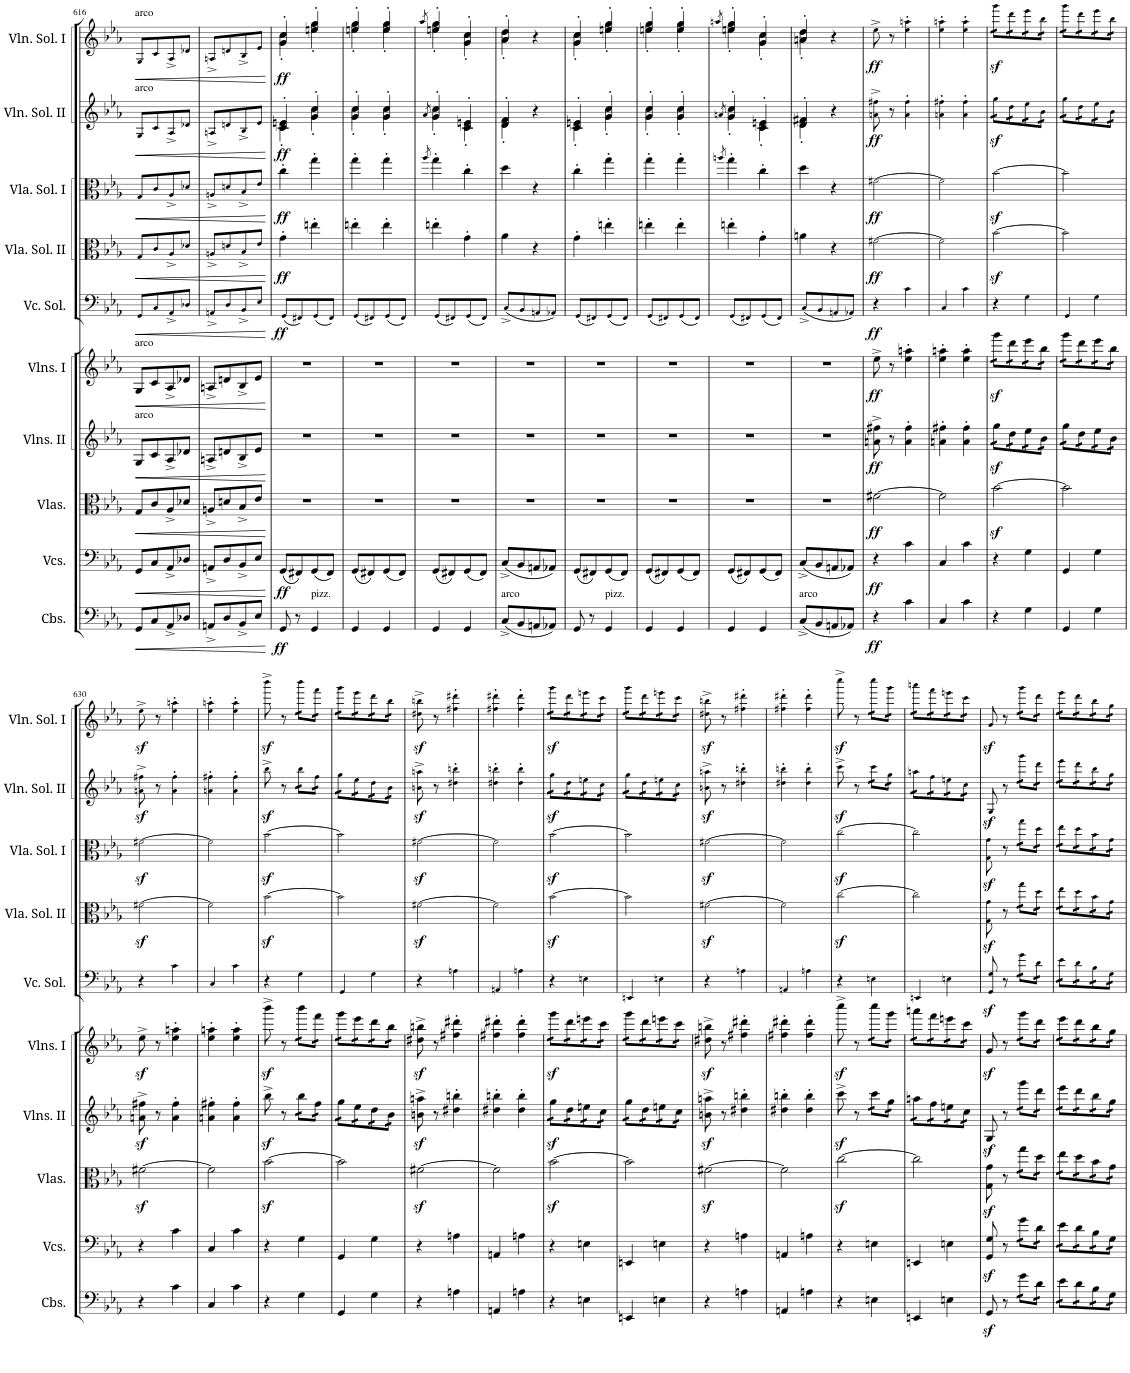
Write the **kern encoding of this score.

**kern	**dynam	**kern	**dynam	**kern	**dynam	**kern	**dynam	**kern	**dynam	**kern	**dynam	**kern	**dynam	**kern	**dynam	**kern	**dynam	**kern	**dynam
*part10	*part10	*part9	*part9	*part8	*part8	*part7	*part7	*part6	*part6	*part5	*part5	*part4	*part4	*part3	*part3	*part2	*part2	*part1	*part1
*staff10	*staff10	*staff9	*staff9	*staff8	*staff8	*staff7	*staff7	*staff6	*staff6	*staff5	*staff5	*staff4	*staff4	*staff3	*staff3	*staff2	*staff2	*staff1	*staff1
*I"Contrabasses	*	*I"Violoncellos	*	*I"Violas	*	*I"Violins II	*	*I"Violins I	*	*I"Violoncello Solo	*	*I"Viola Solo II	*	*I"Viola Solo I	*	*I"Violin Solo II	*	*I"Violin Solo I	*
*I'Cbs.	*	*I'Vcs.	*	*I'Vlas.	*	*I'Vlns. II	*	*I'Vlns. I	*	*I'Vc. Sol.	*	*I'Vla. Sol. II	*	*I'Vla. Sol. I	*	*I'Vln. Sol. II	*	*I'Vln. Sol. I	*
!!LO:PB:g=z
*clefF4	*	*clefF4	*	*clefC3	*	*clefG2	*	*clefG2	*	*clefF4	*	*clefC3	*	*clefC3	*	*clefG2	*	*clefG2	*
*Trd7c12	*	*	*	*	*	*	*	*	*	*	*	*	*	*	*	*	*	*	*
*k[b-e-a-]	*	*k[b-e-a-]	*	*k[b-e-a-]	*	*k[b-e-a-]	*	*k[b-e-a-]	*	*k[b-e-a-]	*	*k[b-e-a-]	*	*k[b-e-a-]	*	*k[b-e-a-]	*	*k[b-e-a-]	*
*M2/4	*	*M2/4	*	*M2/4	*	*M2/4	*	*M2/4	*	*M2/4	*	*M2/4	*	*M2/4	*	*M2/4	*	*M2/4	*
=616	=616	=616	=616	=616	=616	=616	=616	=616	=616	=616	=616	=616	=616	=616	=616	=616	=616	=616	=616
!	!	!	!	!	!	!	!	!	!	!	!	!	!	!	!	!	!	!LO:TX:a:t=arco	!
!	!	!	!	!	!	!	!	!	!	!	!	!	!	!	!	!LO:TX:a:t=arco	!	!	!
!	!	!	!	!	!	!	!	!LO:TX:a:t=arco	!	!	!	!	!	!	!	!	!	!	!
!	!	!	!	!	!	!LO:TX:a:t=arco	!	!	!	!	!	!	!	!	!	!	!	!	!
!	!LO:HP:b	!	!LO:HP:b	!	!LO:HP:b	!	!LO:HP:b	!	!LO:HP:b	!	!LO:HP:b	!	!LO:HP:b	!	!LO:HP:b	!	!LO:HP:b	!	!LO:HP:b
8GG'/L	<	8GG'/L	<	8G'/L	<	8G'/L	<	8G'/L	<	8GG'/L	<	8G'/L	<	8G'/L	<	8G'/L	<	8G'/L	<
8C'/	.	8C'/	.	8c'/	.	8c'/	.	8c'/	.	8C'/	.	8c'/	.	8c'/	.	8c'/	.	8c'/	.
8AA-'^/	.	8AA-'^/	.	8A-'^/	.	8A-'^/	.	8A-'^/	.	8AA-'^/	.	8A-'^/	.	8A-'^/	.	8A-'^/	.	8A-'^/	.
8D-X'/J	.	8D-X'/J	.	8d-X'/J	.	8d-X'/J	.	8d-X'/J	.	8D-X'/J	.	8d-X'/J	.	8d-X'/J	.	8d-X'/J	.	8d-X'/J	.
=617	=617	=617	=617	=617	=617	=617	=617	=617	=617	=617	=617	=617	=617	=617	=617	=617	=617	=617	=617
8AAn'^/L	.	8AAn'^/L	.	8An'^/L	.	8An'^/L	.	8An'^/L	.	8AAn'^/L	.	8An'^/L	.	8An'^/L	.	8An'^/L	.	8An'^/L	.
8D'/	.	8D'/	.	8dn'/	.	8dn'/	.	8dn'/	.	8D'/	.	8dn'/	.	8dn'/	.	8dn'/	.	8dn'/	.
8BB-'^/	.	8BB-'^/	.	8B-'^/	.	8B-'^/	.	8B-'^/	.	8BB-'^/	.	8B-'^/	.	8B-'^/	.	8B-'^/	.	8B-'^/	.
8E-'/J	.	8E-'/J	.	8e-'/J	.	8e-'/J	.	8e-'/J	.	8E-'/J	.	8e-'/J	.	8e-'/J	.	8e-'/J	.	8e-'/J	.
.	[	.	[	.	[	.	[	.	[	.	[	.	[	.	[	.	[	.	[
=618	=618	=618	=618	=618	=618	=618	=618	=618	=618	=618	=618	=618	=618	=618	=618	=618	=618	=618	=618
*	*	*	*	*	*	*	*	*	*	*	*	*	*	*	*	*^	*	*^	*
!	!LO:DY:b	!	!LO:DY:b	!	!	!	!	!	!	!	!LO:DY:b	!	!LO:DY:b	!	!LO:DY:b	!	!	!LO:DY:b	!	!	!LO:DY:b
8GG/	ff	(8GG'^/L	ff	2r	.	2r	.	2r	.	(8GG'^/L	ff	4g'\	ff	4cc'\	ff	4c/' 4en/'	4c\' 4e\'	ff	4g/' 4cc/'	4g\' 4cc\'	ff
8r	.	8FF#X'^/)	.	.	.	.	.	.	.	8FF#X'^/)	.	.	.	.	.	.	.	.	.	.	.
!LO:TX:a:t=pizz.	!	!	!	!	!	!	!	!	!	!	!	!	!	!	!	!	!	!	!	!	!
4GG/	.	(8GG'^/	.	.	.	.	.	.	.	(8GG'^/	.	4een'\	.	4gg'\	.	4g/' 4cc/'	4g\' 4cc\'	.	4een/' 4gg/'	4ee\' 4gg\'	.
.	.	8FF#'^/J)	.	.	.	.	.	.	.	8FF#'^/J)	.	.	.	.	.	.	.	.	.	.	.
=619	=619	=619	=619	=619	=619	=619	=619	=619	=619	=619	=619	=619	=619	=619	=619	=619	=619	=619	=619	=619	=619
4GG/	.	(8GG'^/L	.	2r	.	2r	.	2r	.	(8GG'^/L	.	4een'\	.	4gg'\	.	4g/' 4cc/'	4g\' 4cc\'	.	4een/' 4gg/'	4ee\' 4gg\'	.
.	.	8FF#X'^/)	.	.	.	.	.	.	.	8FF#X'^/)	.	.	.	.	.	.	.	.	.	.	.
4GG/	.	(8GG'^/	.	.	.	.	.	.	.	(8GG'^/	.	4ee'\	.	4gg'\	.	4g/' 4cc/'	4g\' 4cc\'	.	4ee/' 4gg/'	4ee\' 4gg\'	.
.	.	8FF#'^/J)	.	.	.	.	.	.	.	8FF#'^/J)	.	.	.	.	.	.	.	.	.	.	.
=620	=620	=620	=620	=620	=620	=620	=620	=620	=620	=620	=620	=620	=620	=620	=620	=620	=620	=620	=620	=620	=620
.	.	.	.	.	.	.	.	.	.	.	.	.	.	8qaa-/	.	8qa-/	.	.	8qaa-/	.	.
4GG/	.	(8GG'^/L	.	2r	.	2r	.	2r	.	(8GG'^/L	.	4een'\	.	4gg'\	.	4g/' 4cc/'	4g\' 4cc\'	.	4een/' 4gg/'	4ee\' 4gg\'	.
.	.	8FF#X'^/)	.	.	.	.	.	.	.	8FF#X'^/)	.	.	.	.	.	.	.	.	.	.	.
4GG/	.	(8GG'^/	.	.	.	.	.	.	.	(8GG'^/	.	4g'\	.	4cc'\	.	4c/' 4en/'	4c\' 4e\'	.	4g/' 4cc/'	4g\' 4cc\'	.
.	.	8FF#'^/J)	.	.	.	.	.	.	.	8FF#'^/J)	.	.	.	.	.	.	.	.	.	.	.
=621	=621	=621	=621	=621	=621	=621	=621	=621	=621	=621	=621	=621	=621	=621	=621	=621	=621	=621	=621	=621	=621
!LO:TX:a:t=arco	!	!	!	!	!	!	!	!	!	!	!	!	!	!	!	!	!	!	!	!	!
(8C^/L	.	(8C^/L	.	2r	.	2r	.	2r	.	(8C^/L	.	4a-\	.	4dd\	.	4d/' 4f/'	4d\' 4f\'	.	4a-/' 4dd/'	4a-\' 4dd\'	.
8BB-/	.	8BB-/	.	.	.	.	.	.	.	8BB-/	.	.	.	.	.	.	.	.	.	.	.
8AAn/	.	8AAn/	.	.	.	.	.	.	.	8AAn/	.	4r	.	4r	.	4r	4ryy	.	4r	4ryy	.
8AA-X/J)	.	8AA-X/J)	.	.	.	.	.	.	.	8AA-X/J)	.	.	.	.	.	.	.	.	.	.	.
=622	=622	=622	=622	=622	=622	=622	=622	=622	=622	=622	=622	=622	=622	=622	=622	=622	=622	=622	=622	=622	=622
8GG/	.	(8GG'^/L	.	2r	.	2r	.	2r	.	(8GG'^/L	.	4g'\	.	4cc'\	.	4c/' 4en/'	4c\' 4e\'	.	4g/' 4cc/'	4g\' 4cc\'	.
8r	.	8FF#X'^/)	.	.	.	.	.	.	.	8FF#X'^/)	.	.	.	.	.	.	.	.	.	.	.
!LO:TX:a:t=pizz.	!	!	!	!	!	!	!	!	!	!	!	!	!	!	!	!	!	!	!	!	!
4GG/	.	(8GG'^/	.	.	.	.	.	.	.	(8GG'^/	.	4een'\	.	4gg'\	.	4g/' 4cc/'	4g\' 4cc\'	.	4een/' 4gg/'	4ee\' 4gg\'	.
.	.	8FF#'^/J)	.	.	.	.	.	.	.	8FF#'^/J)	.	.	.	.	.	.	.	.	.	.	.
=623	=623	=623	=623	=623	=623	=623	=623	=623	=623	=623	=623	=623	=623	=623	=623	=623	=623	=623	=623	=623	=623
4GG/	.	(8GG'^/L	.	2r	.	2r	.	2r	.	(8GG'^/L	.	4een'\	.	4gg'\	.	4g/' 4cc/'	4g\' 4cc\'	.	4een/' 4gg/'	4ee\' 4gg\'	.
.	.	8FF#X'^/)	.	.	.	.	.	.	.	8FF#X'^/)	.	.	.	.	.	.	.	.	.	.	.
4GG/	.	(8GG'^/	.	.	.	.	.	.	.	(8GG'^/	.	4ee'\	.	4gg'\	.	4g/' 4cc/'	4g\' 4cc\'	.	4ee/' 4gg/'	4ee\' 4gg\'	.
.	.	8FF#'^/J)	.	.	.	.	.	.	.	8FF#'^/J)	.	.	.	.	.	.	.	.	.	.	.
=624	=624	=624	=624	=624	=624	=624	=624	=624	=624	=624	=624	=624	=624	=624	=624	=624	=624	=624	=624	=624	=624
.	.	.	.	.	.	.	.	.	.	.	.	.	.	8qaan/	.	8qan/	.	.	8qaan/	.	.
4GG/	.	(8GG'^/L	.	2r	.	2r	.	2r	.	(8GG'^/L	.	4een'\	.	4gg'\	.	4g/' 4cc/'	4g\' 4cc\'	.	4een/' 4gg/'	4ee\' 4gg\'	.
.	.	8FF#X'^/)	.	.	.	.	.	.	.	8FF#X'^/)	.	.	.	.	.	.	.	.	.	.	.
4GG/	.	(8GG'^/	.	.	.	.	.	.	.	(8GG'^/	.	4g'\	.	4cc'\	.	4c/' 4en/'	4c\' 4e\'	.	4g/' 4cc/'	4g\' 4cc\'	.
.	.	8FF#'^/J)	.	.	.	.	.	.	.	8FF#'^/J)	.	.	.	.	.	.	.	.	.	.	.
=625	=625	=625	=625	=625	=625	=625	=625	=625	=625	=625	=625	=625	=625	=625	=625	=625	=625	=625	=625	=625	=625
!LO:TX:a:t=arco	!	!	!	!	!	!	!	!	!	!	!	!	!	!	!	!	!	!	!	!	!
(8C^/L	.	(8C^/L	.	2r	.	2r	.	2r	.	(8C^/L	.	4an\	.	4dd\	.	4d/' 4f#X/'	4d\' 4f#\'	.	4an/' 4dd/'	4a\' 4dd\'	.
8BB-/	.	8BB-/	.	.	.	.	.	.	.	8BB-/	.	.	.	.	.	.	.	.	.	.	.
8AAn/	.	8AAn/	.	.	.	.	.	.	.	8AAn/	.	4r	.	4r	.	4r	4ryy	.	4r	4ryy	.
8AA-X/J)	.	8AA-X/J)	.	.	.	.	.	.	.	8AA-X/J)	.	.	.	.	.	.	.	.	.	.	.
*	*	*	*	*	*	*	*	*	*	*	*	*	*	*	*	*v	*v	*	*	*	*
*	*	*	*	*	*	*	*	*	*	*	*	*	*	*	*	*	*	*v	*v	*
=626	=626	=626	=626	=626	=626	=626	=626	=626	=626	=626	=626	=626	=626	=626	=626	=626	=626	=626	=626
!	!LO:DY:b	!	!LO:DY:b	!	!LO:DY:b	!	!LO:DY:b	!	!LO:DY:b	!	!LO:DY:b	!	!LO:DY:b	!	!LO:DY:b	!	!LO:DY:b	!	!LO:DY:b
4r	ff	4r	ff	[2f#X\	ff	8an\^ 8ff#X\^	ff	8ee-^\	ff	4r	ff	2f#X\	ff	2f#X\	ff	8an\^ 8ff#X\^	ff	8ee-^\	ff
.	.	.	.	.	.	8r	.	8r	.	.	.	.	.	.	.	8r	.	8r	.
4c\	.	4c\	.	.	.	4a\' 4ff#\'	.	4ee-\' 4aan\'	.	4c\	.	.	.	.	.	4a\' 4ff#\'	.	4ee-\' 4aan\'	.
=627	=627	=627	=627	=627	=627	=627	=627	=627	=627	=627	=627	=627	=627	=627	=627	=627	=627	=627	=627
4C/	.	4C/	.	2f#\]	.	4an\' 4ff#X\'	.	4ee-\' 4aan\'	.	4C/	.	2f#\	.	2f#\	.	4an\' 4ff#X\'	.	4ee-\' 4aan\'	.
4c\	.	4c\	.	.	.	4a\' 4ff#\'	.	4ee-\' 4aa\'	.	4c\	.	.	.	.	.	4a\' 4ff#\'	.	4ee-\' 4aa\'	.
=628	=628	=628	=628	=628	=628	=628	=628	=628	=628	=628	=628	=628	=628	=628	=628	=628	=628	=628	=628
*	*	*	*	*	*	*tremolo	*	*	*	*	*	*	*	*	*	*	*	*	*
*	*	*	*	*	*	*	*	*tremolo	*	*	*	*	*	*	*	*	*	*	*
*	*	*	*	*	*	*	*	*	*	*	*	*	*	*	*	*tremolo	*	*	*
*	*	*	*	*	*	*	*	*	*	*	*	*	*	*	*	*	*	*tremolo	*
4r	.	4r	.	[2b-z<\	.	16ggz<\LL	.	16gggz<\LL	.	4r	.	2b-z<\	.	2b-z<\	.	16ggz<\LL	.	16gggz<\LL	.
.	.	.	.	.	.	16ggz<\	.	16gggz<\	.	.	.	.	.	.	.	16ggz<\	.	16gggz<\	.
.	.	.	.	.	.	16dd\	.	16ddd\	.	.	.	.	.	.	.	16dd\	.	16ddd\	.
.	.	.	.	.	.	16dd\	.	16ddd\	.	.	.	.	.	.	.	16dd\	.	16ddd\	.
4G\	.	4G\	.	.	.	16ee-\	.	16eee-\	.	4G\	.	.	.	.	.	16ee-\	.	16eee-\	.
.	.	.	.	.	.	16ee-\	.	16eee-\	.	.	.	.	.	.	.	16ee-\	.	16eee-\	.
.	.	.	.	.	.	16b-\	.	16bb-\	.	.	.	.	.	.	.	16b-\	.	16bb-\	.
.	.	.	.	.	.	16b-\JJ	.	16bb-\JJ	.	.	.	.	.	.	.	16b-\JJ	.	16bb-\JJ	.
=629	=629	=629	=629	=629	=629	=629	=629	=629	=629	=629	=629	=629	=629	=629	=629	=629	=629	=629	=629
4GG/	.	4GG/	.	2b-\]	.	16gg\LL	.	16ggg\LL	.	4GG/	.	2b-\	.	2b-\	.	16gg\LL	.	16ggg\LL	.
.	.	.	.	.	.	16gg\	.	16ggg\	.	.	.	.	.	.	.	16gg\	.	16ggg\	.
.	.	.	.	.	.	16dd\	.	16ddd\	.	.	.	.	.	.	.	16dd\	.	16ddd\	.
.	.	.	.	.	.	16dd\	.	16ddd\	.	.	.	.	.	.	.	16dd\	.	16ddd\	.
4G\	.	4G\	.	.	.	16ee-\	.	16eee-\	.	4G\	.	.	.	.	.	16ee-\	.	16eee-\	.
.	.	.	.	.	.	16ee-\	.	16eee-\	.	.	.	.	.	.	.	16ee-\	.	16eee-\	.
.	.	.	.	.	.	16b-\	.	16bb-\	.	.	.	.	.	.	.	16b-\	.	16bb-\	.
.	.	.	.	.	.	16b-\JJ	.	16bb-\JJ	.	.	.	.	.	.	.	16b-\JJ	.	16bb-\JJ	.
*	*	*	*	*	*	*	*	*	*	*	*	*	*	*	*	*	*	*Xtremolo	*
*	*	*	*	*	*	*	*	*	*	*	*	*	*	*	*	*Xtremolo	*	*	*
*	*	*	*	*	*	*	*	*Xtremolo	*	*	*	*	*	*	*	*	*	*	*
*	*	*	*	*	*	*Xtremolo	*	*	*	*	*	*	*	*	*	*	*	*	*
!!LO:LB:g=z
=630	=630	=630	=630	=630	=630	=630	=630	=630	=630	=630	=630	=630	=630	=630	=630	=630	=630	=630	=630
4r	.	4r	.	[2f#Xz<\	.	8an\z<^ 8ff#X\z<^	.	8ee-z<^\	.	4r	.	2f#Xz<\	.	2f#Xz<\	.	8an\z<^ 8ff#X\z<^	.	8ee-z<^\	.
.	.	.	.	.	.	8r	.	8r	.	.	.	.	.	.	.	8r	.	8r	.
4c\	.	4c\	.	.	.	4a\' 4ff#\'	.	4ee-\' 4aan\'	.	4c\	.	.	.	.	.	4a\' 4ff#\'	.	4ee-\' 4aan\'	.
=631	=631	=631	=631	=631	=631	=631	=631	=631	=631	=631	=631	=631	=631	=631	=631	=631	=631	=631	=631
4C/	.	4C/	.	2f#\]	.	4an\' 4ff#X\'	.	4ee-\' 4aan\'	.	4C/	.	2f#\	.	2f#\	.	4an\' 4ff#X\'	.	4ee-\' 4aan\'	.
4c\	.	4c\	.	.	.	4a\' 4ff#\'	.	4ee-\' 4aa\'	.	4c\	.	.	.	.	.	4a\' 4ff#\'	.	4ee-\' 4aa\'	.
=632	=632	=632	=632	=632	=632	=632	=632	=632	=632	=632	=632	=632	=632	=632	=632	=632	=632	=632	=632
4r	.	4r	.	[2b-z<\	.	8bb-z<^\	.	8bbb-z<^\	.	4r	.	2b-z<\	.	2b-z<\	.	8bb-z<^\	.	8bbb-z<^\	.
.	.	.	.	.	.	8r	.	8r	.	.	.	.	.	.	.	8r	.	8r	.
*	*	*	*	*	*	*tremolo	*	*	*	*	*	*	*	*	*	*	*	*	*
*	*	*	*	*	*	*	*	*tremolo	*	*	*	*	*	*	*	*	*	*	*
*	*	*	*	*	*	*	*	*	*	*	*	*	*	*	*	*tremolo	*	*	*
*	*	*	*	*	*	*	*	*	*	*	*	*	*	*	*	*	*	*tremolo	*
4G\	.	4G\	.	.	.	16bb-\LL	.	16bbb-\LL	.	4G\	.	.	.	.	.	16bb-\LL	.	16bbb-\LL	.
.	.	.	.	.	.	16bb-\	.	16bbb-\	.	.	.	.	.	.	.	16bb-\	.	16bbb-\	.
.	.	.	.	.	.	16ff\	.	16fff\	.	.	.	.	.	.	.	16ff\	.	16fff\	.
.	.	.	.	.	.	16ff\JJ	.	16fff\JJ	.	.	.	.	.	.	.	16ff\JJ	.	16fff\JJ	.
=633	=633	=633	=633	=633	=633	=633	=633	=633	=633	=633	=633	=633	=633	=633	=633	=633	=633	=633	=633
4GG/	.	4GG/	.	2b-\]	.	16gg\LL	.	16ggg\LL	.	4GG/	.	2b-\	.	2b-\	.	16gg\LL	.	16ggg\LL	.
.	.	.	.	.	.	16gg\	.	16ggg\	.	.	.	.	.	.	.	16gg\	.	16ggg\	.
.	.	.	.	.	.	16ee-\	.	16eee-\	.	.	.	.	.	.	.	16ee-\	.	16eee-\	.
.	.	.	.	.	.	16ee-\	.	16eee-\	.	.	.	.	.	.	.	16ee-\	.	16eee-\	.
4G\	.	4G\	.	.	.	16dd\	.	16ddd\	.	4G\	.	.	.	.	.	16dd\	.	16ddd\	.
.	.	.	.	.	.	16dd\	.	16ddd\	.	.	.	.	.	.	.	16dd\	.	16ddd\	.
.	.	.	.	.	.	16b-\	.	16bb-\	.	.	.	.	.	.	.	16b-\	.	16bb-\	.
.	.	.	.	.	.	16b-\JJ	.	16bb-\JJ	.	.	.	.	.	.	.	16b-\JJ	.	16bb-\JJ	.
*	*	*	*	*	*	*	*	*	*	*	*	*	*	*	*	*	*	*Xtremolo	*
*	*	*	*	*	*	*	*	*	*	*	*	*	*	*	*	*Xtremolo	*	*	*
*	*	*	*	*	*	*	*	*Xtremolo	*	*	*	*	*	*	*	*	*	*	*
*	*	*	*	*	*	*Xtremolo	*	*	*	*	*	*	*	*	*	*	*	*	*
=634	=634	=634	=634	=634	=634	=634	=634	=634	=634	=634	=634	=634	=634	=634	=634	=634	=634	=634	=634
4r	.	4r	.	[2f#Xz<\	.	8bn\z<^ 8aan\z<^	.	8dd#X\z<^ 8bbn\z<^	.	4r	.	2f#Xz<\	.	2f#Xz<\	.	8bn\z<^ 8aan\z<^	.	8dd#X\z<^ 8bbn\z<^	.
.	.	.	.	.	.	8r	.	8r	.	.	.	.	.	.	.	8r	.	8r	.
4An\	.	4An\	.	.	.	4dd#X\' 4bbn\'	.	4ff#X\' 4ddd#X\'	.	4An\	.	.	.	.	.	4dd#X\' 4bbn\'	.	4ff#X\' 4ddd#X\'	.
=635	=635	=635	=635	=635	=635	=635	=635	=635	=635	=635	=635	=635	=635	=635	=635	=635	=635	=635	=635
4AAn/	.	4AAn/	.	2f#\]	.	4dd#X\' 4bbn\'	.	4ff#X\' 4ddd#X\'	.	4AAn/	.	2f#\	.	2f#\	.	4dd#X\' 4bbn\'	.	4ff#X\' 4ddd#X\'	.
4An\	.	4An\	.	.	.	4dd#\' 4bb\'	.	4ff#\' 4ddd#\'	.	4An\	.	.	.	.	.	4dd#\' 4bb\'	.	4ff#\' 4ddd#\'	.
=636	=636	=636	=636	=636	=636	=636	=636	=636	=636	=636	=636	=636	=636	=636	=636	=636	=636	=636	=636
*	*	*	*	*	*	*tremolo	*	*	*	*	*	*	*	*	*	*	*	*	*
*	*	*	*	*	*	*	*	*tremolo	*	*	*	*	*	*	*	*	*	*	*
*	*	*	*	*	*	*	*	*	*	*	*	*	*	*	*	*tremolo	*	*	*
*	*	*	*	*	*	*	*	*	*	*	*	*	*	*	*	*	*	*tremolo	*
4r	.	4r	.	[2b-z<\	.	16ggz<\LL	.	16gggz<\LL	.	4r	.	2b-z<\	.	2b-z<\	.	16ggz<\LL	.	16gggz<\LL	.
.	.	.	.	.	.	16ggz<\	.	16gggz<\	.	.	.	.	.	.	.	16ggz<\	.	16gggz<\	.
.	.	.	.	.	.	16dd\	.	16ddd\	.	.	.	.	.	.	.	16dd\	.	16ddd\	.
.	.	.	.	.	.	16dd\	.	16ddd\	.	.	.	.	.	.	.	16dd\	.	16ddd\	.
4En\	.	4En\	.	.	.	16een\	.	16eeen\	.	4En\	.	.	.	.	.	16een\	.	16eeen\	.
.	.	.	.	.	.	16een\	.	16eeen\	.	.	.	.	.	.	.	16een\	.	16eeen\	.
.	.	.	.	.	.	16cc\	.	16ccc\	.	.	.	.	.	.	.	16cc\	.	16ccc\	.
.	.	.	.	.	.	16cc\JJ	.	16ccc\JJ	.	.	.	.	.	.	.	16cc\JJ	.	16ccc\JJ	.
=637	=637	=637	=637	=637	=637	=637	=637	=637	=637	=637	=637	=637	=637	=637	=637	=637	=637	=637	=637
4EEn/	.	4EEn/	.	2b-\]	.	16gg\LL	.	16ggg\LL	.	4EEn/	.	2b-\	.	2b-\	.	16gg\LL	.	16ggg\LL	.
.	.	.	.	.	.	16gg\	.	16ggg\	.	.	.	.	.	.	.	16gg\	.	16ggg\	.
.	.	.	.	.	.	16dd\	.	16ddd\	.	.	.	.	.	.	.	16dd\	.	16ddd\	.
.	.	.	.	.	.	16dd\	.	16ddd\	.	.	.	.	.	.	.	16dd\	.	16ddd\	.
4En\	.	4En\	.	.	.	16een\	.	16eeen\	.	4En\	.	.	.	.	.	16een\	.	16eeen\	.
.	.	.	.	.	.	16een\	.	16eeen\	.	.	.	.	.	.	.	16een\	.	16eeen\	.
.	.	.	.	.	.	16cc\	.	16ccc\	.	.	.	.	.	.	.	16cc\	.	16ccc\	.
.	.	.	.	.	.	16cc\JJ	.	16ccc\JJ	.	.	.	.	.	.	.	16cc\JJ	.	16ccc\JJ	.
*	*	*	*	*	*	*	*	*	*	*	*	*	*	*	*	*	*	*Xtremolo	*
*	*	*	*	*	*	*	*	*	*	*	*	*	*	*	*	*Xtremolo	*	*	*
*	*	*	*	*	*	*	*	*Xtremolo	*	*	*	*	*	*	*	*	*	*	*
*	*	*	*	*	*	*Xtremolo	*	*	*	*	*	*	*	*	*	*	*	*	*
=638	=638	=638	=638	=638	=638	=638	=638	=638	=638	=638	=638	=638	=638	=638	=638	=638	=638	=638	=638
4r	.	4r	.	[2f#Xz<\	.	8bn\z<^ 8aan\z<^	.	8dd#X\z<^ 8bbn\z<^	.	4r	.	2f#Xz<\	.	2f#Xz<\	.	8bn\z<^ 8aan\z<^	.	8dd#X\z<^ 8bbn\z<^	.
.	.	.	.	.	.	8r	.	8r	.	.	.	.	.	.	.	8r	.	8r	.
4An\	.	4An\	.	.	.	4dd#X\' 4bbn\'	.	4ff#X\' 4ddd#X\'	.	4An\	.	.	.	.	.	4dd#X\' 4bbn\'	.	4ff#X\' 4ddd#X\'	.
=639	=639	=639	=639	=639	=639	=639	=639	=639	=639	=639	=639	=639	=639	=639	=639	=639	=639	=639	=639
4AAn/	.	4AAn/	.	2f#\]	.	4dd#X\' 4bbn\'	.	4ff#X\' 4ddd#X\'	.	4AAn/	.	2f#\	.	2f#\	.	4dd#X\' 4bbn\'	.	4ff#X\' 4ddd#X\'	.
4An\	.	4An\	.	.	.	4dd#\' 4bb\'	.	4ff#\' 4ddd#\'	.	4An\	.	.	.	.	.	4dd#\' 4bb\'	.	4ff#\' 4ddd#\'	.
=640	=640	=640	=640	=640	=640	=640	=640	=640	=640	=640	=640	=640	=640	=640	=640	=640	=640	=640	=640
4r	.	4r	.	[2ccz<\	.	8cccz<^\	.	8ccccz<^\	.	4r	.	2ccz<\	.	2ccz<\	.	8cccz<^\	.	8ccccz<^\	.
.	.	.	.	.	.	8r	.	8r	.	.	.	.	.	.	.	8r	.	8r	.
*	*	*	*	*	*	*tremolo	*	*	*	*	*	*	*	*	*	*	*	*	*
*	*	*	*	*	*	*	*	*tremolo	*	*	*	*	*	*	*	*	*	*	*
*	*	*	*	*	*	*	*	*	*	*	*	*	*	*	*	*tremolo	*	*	*
*	*	*	*	*	*	*	*	*	*	*	*	*	*	*	*	*	*	*tremolo	*
4En\	.	4En\	.	.	.	16ccc\LL	.	16cccc\LL	.	4En\	.	.	.	.	.	16ccc\LL	.	16cccc\LL	.
.	.	.	.	.	.	16ccc\	.	16cccc\	.	.	.	.	.	.	.	16ccc\	.	16cccc\	.
.	.	.	.	.	.	16gg\	.	16ggg\	.	.	.	.	.	.	.	16gg\	.	16ggg\	.
.	.	.	.	.	.	16gg\JJ	.	16ggg\JJ	.	.	.	.	.	.	.	16gg\JJ	.	16ggg\JJ	.
=641	=641	=641	=641	=641	=641	=641	=641	=641	=641	=641	=641	=641	=641	=641	=641	=641	=641	=641	=641
4EEn/	.	4EEn/	.	2cc\]	.	16aan\LL	.	16aaan\LL	.	4EEn/	.	2cc\	.	2cc\	.	16aan\LL	.	16aaan\LL	.
.	.	.	.	.	.	16aan\	.	16aaan\	.	.	.	.	.	.	.	16aan\	.	16aaan\	.
.	.	.	.	.	.	16ff\	.	16fff\	.	.	.	.	.	.	.	16ff\	.	16fff\	.
.	.	.	.	.	.	16ff\	.	16fff\	.	.	.	.	.	.	.	16ff\	.	16fff\	.
4En\	.	4En\	.	.	.	16een\	.	16eeen\	.	4En\	.	.	.	.	.	16een\	.	16eeen\	.
.	.	.	.	.	.	16een\	.	16eeen\	.	.	.	.	.	.	.	16een\	.	16eeen\	.
.	.	.	.	.	.	16cc\	.	16ccc\	.	.	.	.	.	.	.	16cc\	.	16ccc\	.
.	.	.	.	.	.	16cc\JJ	.	16ccc\JJ	.	.	.	.	.	.	.	16cc\JJ	.	16ccc\JJ	.
*	*	*	*	*	*	*	*	*	*	*	*	*	*	*	*	*	*	*Xtremolo	*
*	*	*	*	*	*	*	*	*	*	*	*	*	*	*	*	*Xtremolo	*	*	*
*	*	*	*	*	*	*	*	*Xtremolo	*	*	*	*	*	*	*	*	*	*	*
*	*	*	*	*	*	*Xtremolo	*	*	*	*	*	*	*	*	*	*	*	*	*
=642	=642	=642	=642	=642	=642	=642	=642	=642	=642	=642	=642	=642	=642	=642	=642	=642	=642	=642	=642
8GGz</	.	8GG/z< 8G/z<	.	8G\z< 8g\z<	.	8Gz</	.	8gz</	.	8GG/z< 8G/z<	.	8G\z< 8g\z<	.	8G\z< 8g\z<	.	8Gz</	.	8gz</	.
8r	.	8r	.	8r	.	8r	.	8r	.	8r	.	8r	.	8r	.	8r	.	8r	.
*tremolo	*	*	*	*	*	*	*	*	*	*	*	*	*	*	*	*	*	*	*
*	*	*tremolo	*	*	*	*	*	*	*	*	*	*	*	*	*	*	*	*	*
*	*	*	*	*tremolo	*	*	*	*	*	*	*	*	*	*	*	*	*	*	*
*	*	*	*	*	*	*tremolo	*	*	*	*	*	*	*	*	*	*	*	*	*
*	*	*	*	*	*	*	*	*tremolo	*	*	*	*	*	*	*	*	*	*	*
*	*	*	*	*	*	*	*	*	*	*tremolo	*	*	*	*	*	*	*	*	*
*	*	*	*	*	*	*	*	*	*	*	*	*tremolo	*	*	*	*	*	*	*
*	*	*	*	*	*	*	*	*	*	*	*	*	*	*tremolo	*	*	*	*	*
*	*	*	*	*	*	*	*	*	*	*	*	*	*	*	*	*tremolo	*	*	*
*	*	*	*	*	*	*	*	*	*	*	*	*	*	*	*	*	*	*tremolo	*
16g\LL	.	16g\LL	.	16gg\LL	.	16ggg\LL	.	16ggg\LL	.	16g\LL	.	16gg\LL	.	16gg\LL	.	16ggg\LL	.	16ggg\LL	.
16g\	.	16g\	.	16gg\	.	16ggg\	.	16ggg\	.	16g\	.	16gg\	.	16gg\	.	16ggg\	.	16ggg\	.
16d\	.	16d\	.	16dd\	.	16ddd\	.	16ddd\	.	16d\	.	16dd\	.	16dd\	.	16ddd\	.	16ddd\	.
16d\JJ	.	16d\JJ	.	16dd\JJ	.	16ddd\JJ	.	16ddd\JJ	.	16d\JJ	.	16dd\JJ	.	16dd\JJ	.	16ddd\JJ	.	16ddd\JJ	.
=643	=643	=643	=643	=643	=643	=643	=643	=643	=643	=643	=643	=643	=643	=643	=643	=643	=643	=643	=643
16e-\LL	.	16e-\LL	.	16ee-\LL	.	16eee-\LL	.	16eee-\LL	.	16e-\LL	.	16ee-\LL	.	16ee-\LL	.	16eee-\LL	.	16eee-\LL	.
16e-\	.	16e-\	.	16ee-\	.	16eee-\	.	16eee-\	.	16e-\	.	16ee-\	.	16ee-\	.	16eee-\	.	16eee-\	.
16d\	.	16d\	.	16dd\	.	16ddd\	.	16ddd\	.	16d\	.	16dd\	.	16dd\	.	16ddd\	.	16ddd\	.
16d\	.	16d\	.	16dd\	.	16ddd\	.	16ddd\	.	16d\	.	16dd\	.	16dd\	.	16ddd\	.	16ddd\	.
16B-\	.	16B-\	.	16b-\	.	16bb-\	.	16bb-\	.	16B-\	.	16b-\	.	16b-\	.	16bb-\	.	16bb-\	.
16B-\	.	16B-\	.	16b-\	.	16bb-\	.	16bb-\	.	16B-\	.	16b-\	.	16b-\	.	16bb-\	.	16bb-\	.
16G\	.	16G\	.	16g\	.	16gg\	.	16gg\	.	16G\	.	16g\	.	16g\	.	16gg\	.	16gg\	.
16G\JJ	.	16G\JJ	.	16g\JJ	.	16gg\JJ	.	16gg\JJ	.	16G\JJ	.	16g\JJ	.	16g\JJ	.	16gg\JJ	.	16gg\JJ	.
*	*	*	*	*	*	*	*	*	*	*	*	*	*	*	*	*	*	*Xtremolo	*
*	*	*	*	*	*	*	*	*	*	*	*	*	*	*	*	*Xtremolo	*	*	*
*	*	*	*	*	*	*	*	*	*	*	*	*	*	*Xtremolo	*	*	*	*	*
*	*	*	*	*	*	*	*	*	*	*	*	*Xtremolo	*	*	*	*	*	*	*
*	*	*	*	*	*	*	*	*	*	*Xtremolo	*	*	*	*	*	*	*	*	*
*	*	*	*	*	*	*	*	*Xtremolo	*	*	*	*	*	*	*	*	*	*	*
*	*	*	*	*	*	*Xtremolo	*	*	*	*	*	*	*	*	*	*	*	*	*
*	*	*	*	*Xtremolo	*	*	*	*	*	*	*	*	*	*	*	*	*	*	*
*	*	*Xtremolo	*	*	*	*	*	*	*	*	*	*	*	*	*	*	*	*	*
*Xtremolo	*	*	*	*	*	*	*	*	*	*	*	*	*	*	*	*	*	*	*
=	=	=	=	=	=	=	=	=	=	=	=	=	=	=	=	=	=	=	=
*-	*-	*-	*-	*-	*-	*-	*-	*-	*-	*-	*-	*-	*-	*-	*-	*-	*-	*-	*-
